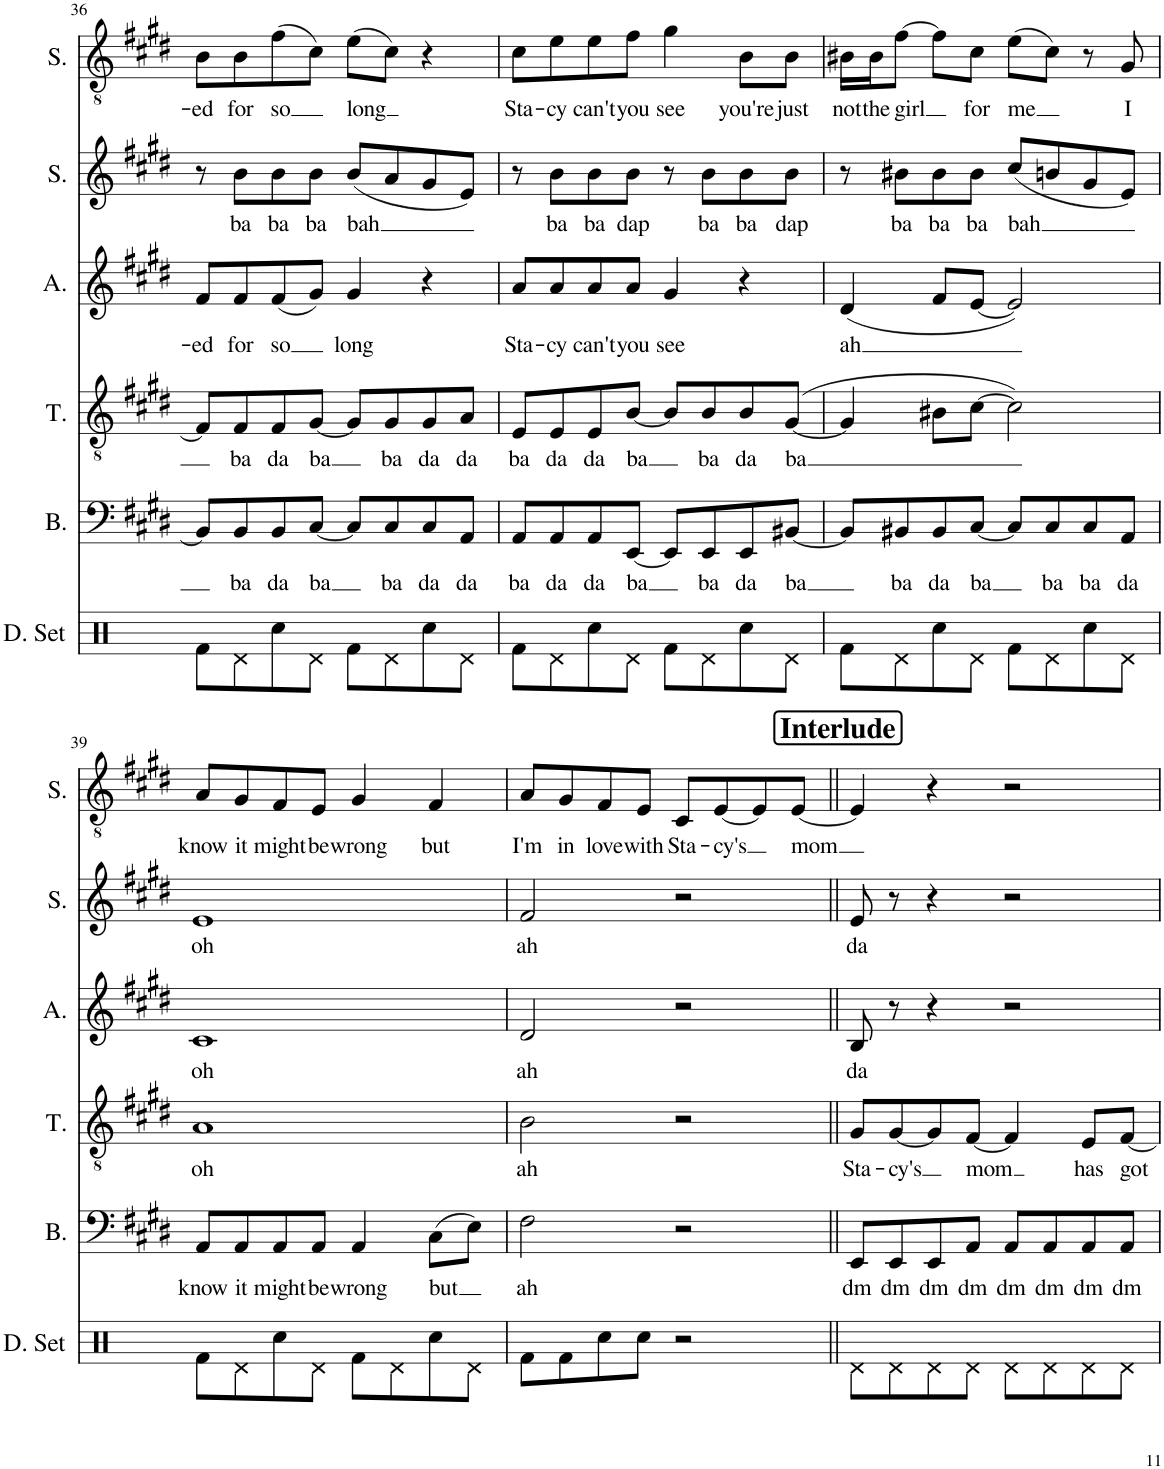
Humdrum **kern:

**kern	**kern	**text	**kern	**text	**kern	**text	**kern	**text	**kern	**text
*part6	*part5	*part5	*part4	*part4	*part3	*part3	*part2	*part2	*part1	*part1
*staff6	*staff5	*staff5	*staff4	*staff4	*staff3	*staff3	*staff2	*staff2	*staff1	*staff1
*I"Drumset	*I"Bass	*	*I"Tenor	*	*I"Alto	*	*I"Soprano	*	*I"Solo	*
*I'D. Set	*I'B.	*	*I'T.	*	*I'A.	*	*I'S.	*	*I'S.	*
!!LO:PB:g=z
*clefX	*clefF4	*	*clefGv2	*	*clefG2	*	*clefG2	*	*clefGv2	*
*k[]	*k[f#c#g#d#]	*	*k[f#c#g#d#]	*	*k[f#c#g#d#]	*	*k[f#c#g#d#]	*	*k[f#c#g#d#]	*
*M4/4	*M4/4	*	*M4/4	*	*M4/4	*	*M4/4	*	*M4/4	*
=36	=36	=36	=36	=36	=36	=36	=36	=36	=36	=36
!	!	!	!	!	!	!LO:LY:b	!	!	!	!LO:LY:b
8Rf\L	8BB/L]	.	8F#/L]	.	8f#/L	-ed	8r	.	8B\L	-ed
!	!	!LO:LY:b	!	!LO:LY:b	!	!LO:LY:b	!	!LO:LY:b	!	!LO:LY:b
8Rd\	8BB/	ba	8F#/	ba	8f#/	for	8b\L	ba	8B\	for
!	!	!LO:LY:b	!	!LO:LY:b	!	!LO:LY:b	!	!LO:LY:b	!	!LO:LY:b
8Rcc\	8BB/	da	8F#/	da	(8f#/	so	8b\	ba	(8f#\	so
!	!	!LO:LY:b	!	!LO:LY:b	!	!	!	!LO:LY:b	!	!
8Rd\J	[8C#/J	ba	[8G#/J	ba	8g#/J)	.	8b\J	ba	8c#\J)	.
!	!	!	!	!	!	!LO:LY:b	!	!LO:LY:b	!	!LO:LY:b
8Rf\L	8C#/L]	.	8G#/L]	.	4g#/	long	(8b/L	bah	(8e\L	long
!	!	!LO:LY:b	!	!LO:LY:b	!	!	!	!	!	!
8Rd\	8C#/	ba	8G#/	ba	.	.	8a/	.	8c#\J)	.
!	!	!LO:LY:b	!	!LO:LY:b	!	!	!	!	!	!
8Rcc\	8C#/	da	8G#/	da	4r	.	8g#/	.	4r	.
!	!	!LO:LY:b	!	!LO:LY:b	!	!	!	!	!	!
8Rd\J	8AA/J	da	8A/J	da	.	.	8e/J)	.	.	.
=37	=37	=37	=37	=37	=37	=37	=37	=37	=37	=37
!	!	!LO:LY:b	!	!LO:LY:b	!	!LO:LY:b	!	!	!	!LO:LY:b
8Rf\L	8AA/L	ba	8E/L	ba	8a/L	Sta-	8r	.	8c#\L	Sta-
!	!	!LO:LY:b	!	!LO:LY:b	!	!LO:LY:b	!	!LO:LY:b	!	!LO:LY:b
8Rd\	8AA/	da	8E/	da	8a/	-cy	8b\L	ba	8e\	-cy
!	!	!LO:LY:b	!	!LO:LY:b	!	!LO:LY:b	!	!LO:LY:b	!	!LO:LY:b
8Rcc\	8AA/	da	8E/	da	8a/	can't	8b\	ba	8e\	can't
!	!	!LO:LY:b	!	!LO:LY:b	!	!LO:LY:b	!	!LO:LY:b	!	!LO:LY:b
8Rd\J	[8EE/J	ba	[8B/J	ba	8a/J	you	8b\J	dap	8f#\J	you
!	!	!	!	!	!	!LO:LY:b	!	!	!	!LO:LY:b
8Rf\L	8EE/L]	.	8B/L]	.	4g#/	see	8r	.	4g#\	see
!	!	!LO:LY:b	!	!LO:LY:b	!	!	!	!LO:LY:b	!	!
8Rd\	8EE/	ba	8B/	ba	.	.	8b\L	ba	.	.
!	!	!LO:LY:b	!	!LO:LY:b	!	!	!	!LO:LY:b	!	!LO:LY:b
8Rcc\	8EE/	da	8B/	da	4r	.	8b\	ba	8B\L	you're
!	!	!LO:LY:b	!	!LO:LY:b	!	!	!	!LO:LY:b	!	!LO:LY:b
8Rd\J	[8BB#X/J	ba	([8G#/J	ba	.	.	8b\J	dap	8B\J	just
=38	=38	=38	=38	=38	=38	=38	=38	=38	=38	=38
!	!	!	!	!	!	!LO:LY:b	!	!	!	!LO:LY:b
8Rf\L	8BB#/L]	.	4G#/]	.	(4d#/	ah	8r	.	16B#X\LL	not
!	!	!	!	!	!	!	!	!	!	!LO:LY:b
.	.	.	.	.	.	.	.	.	16B#\J	the
!	!	!LO:LY:b	!	!	!	!	!	!LO:LY:b	!	!LO:LY:b
8Rd\	8BB#X/	ba	.	.	.	.	8b#X\L	ba	[8f#\J	girl
!	!	!LO:LY:b	!	!	!	!	!	!LO:LY:b	!	!
8Rcc\	8BB#/	da	8B#X\L	.	8f#/L	.	8b#\	ba	8f#\L]	.
!	!	!LO:LY:b	!	!	!	!	!	!LO:LY:b	!	!LO:LY:b
8Rd\J	[8C#/J	ba	[8c#\J	.	[8e/J	.	8b#\J	ba	8c#\J	for
!	!	!	!	!	!	!	!	!LO:LY:b	!	!LO:LY:b
8Rf\L	8C#/L]	.	2c#\])	.	2e/])	.	(8cc#/L	bah	(8e\L	me
!	!	!LO:LY:b	!	!	!	!	!	!	!	!
8Rd\	8C#/	ba	.	.	.	.	8bn/	.	8c#\J)	.
!	!	!LO:LY:b	!	!	!	!	!	!	!	!
8Rcc\	8C#/	ba	.	.	.	.	8g#/	.	8r	.
!	!	!LO:LY:b	!	!	!	!	!	!	!	!LO:LY:b
8Rd\J	8AA/J	da	.	.	.	.	8e/J)	.	8G#/	I
!!LO:LB:g=z
=39	=39	=39	=39	=39	=39	=39	=39	=39	=39	=39
!	!	!LO:LY:b	!	!LO:LY:b	!	!LO:LY:b	!	!LO:LY:b	!	!LO:LY:b
8Rf\L	8AA/L	know	1A	oh	1c#	oh	1e	oh	8A/L	know
!	!	!LO:LY:b	!	!	!	!	!	!	!	!LO:LY:b
8Rd\	8AA/	it	.	.	.	.	.	.	8G#/	it
!	!	!LO:LY:b	!	!	!	!	!	!	!	!LO:LY:b
8Rcc\	8AA/	might	.	.	.	.	.	.	8F#/	might
!	!	!LO:LY:b	!	!	!	!	!	!	!	!LO:LY:b
8Rd\J	8AA/J	be	.	.	.	.	.	.	8E/J	be
!	!	!LO:LY:b	!	!	!	!	!	!	!	!LO:LY:b
8Rf\L	4AA/	wrong	.	.	.	.	.	.	4G#/	wrong
8Rd\	.	.	.	.	.	.	.	.	.	.
!	!	!LO:LY:b	!	!	!	!	!	!	!	!LO:LY:b
8Rcc\	(8C#\L	but	.	.	.	.	.	.	4F#/	but
8Rd\J	8E\J)	.	.	.	.	.	.	.	.	.
=40	=40	=40	=40	=40	=40	=40	=40	=40	=40	=40
!	!	!LO:LY:b	!	!LO:LY:b	!	!LO:LY:b	!	!LO:LY:b	!	!LO:LY:b
8Rf\L	2F#\	ah	2B\	ah	2d#/	ah	2f#/	ah	8A/L	I'm
!	!	!	!	!	!	!	!	!	!	!LO:LY:b
8Rf\	.	.	.	.	.	.	.	.	8G#/	in
!	!	!	!	!	!	!	!	!	!	!LO:LY:b
8Rcc\	.	.	.	.	.	.	.	.	8F#/	love
!	!	!	!	!	!	!	!	!	!	!LO:LY:b
8Rcc\J	.	.	.	.	.	.	.	.	8E/J	with
!	!	!	!	!	!	!	!	!	!	!LO:LY:b
2r	2r	.	2r	.	2r	.	2r	.	8C#/L	Sta-
!	!	!	!	!	!	!	!	!	!	!LO:LY:b
.	.	.	.	.	.	.	.	.	[8E/	-cy's
.	.	.	.	.	.	.	.	.	8E/]	.
!	!	!	!	!	!	!	!	!	!	!LO:LY:b
.	.	.	.	.	.	.	.	.	[8E/J	mom
!!LO:REH:place=s1:a:B:cj:fs=14:t=Interlude
=41||	=41||	=41||	=41||	=41||	=41||	=41||	=41||	=41||	=41||	=41||
!	!	!LO:LY:b	!	!LO:LY:b	!	!LO:LY:b	!	!LO:LY:b	!	!
8Rd\L	8EE/L	dm	8G#/L	Sta-	8B/	da	8e/	da	4E/]	.
!	!	!LO:LY:b	!	!LO:LY:b	!	!	!	!	!	!
8Rd\	8EE/	dm	[8G#/	-cy's	8r	.	8r	.	.	.
!	!	!LO:LY:b	!	!	!	!	!	!	!	!
8Rd\	8EE/	dm	8G#/]	.	4r	.	4r	.	4r	.
!	!	!LO:LY:b	!	!LO:LY:b	!	!	!	!	!	!
8Rd\J	8AA/J	dm	[8F#/J	mom	.	.	.	.	.	.
!	!	!LO:LY:b	!	!	!	!	!	!	!	!
8Rd\L	8AA/L	dm	4F#/]	.	2r	.	2r	.	2r	.
!	!	!LO:LY:b	!	!	!	!	!	!	!	!
8Rd\	8AA/	dm	.	.	.	.	.	.	.	.
!	!	!LO:LY:b	!	!LO:LY:b	!	!	!	!	!	!
8Rd\	8AA/	dm	8E/L	has	.	.	.	.	.	.
!	!	!LO:LY:b	!	!LO:LY:b	!	!	!	!	!	!
8Rd\J	8AA/J	dm	[8F#/J	got	.	.	.	.	.	.
=	=	=	=	=	=	=	=	=	=	=
*-	*-	*-	*-	*-	*-	*-	*-	*-	*-	*-
